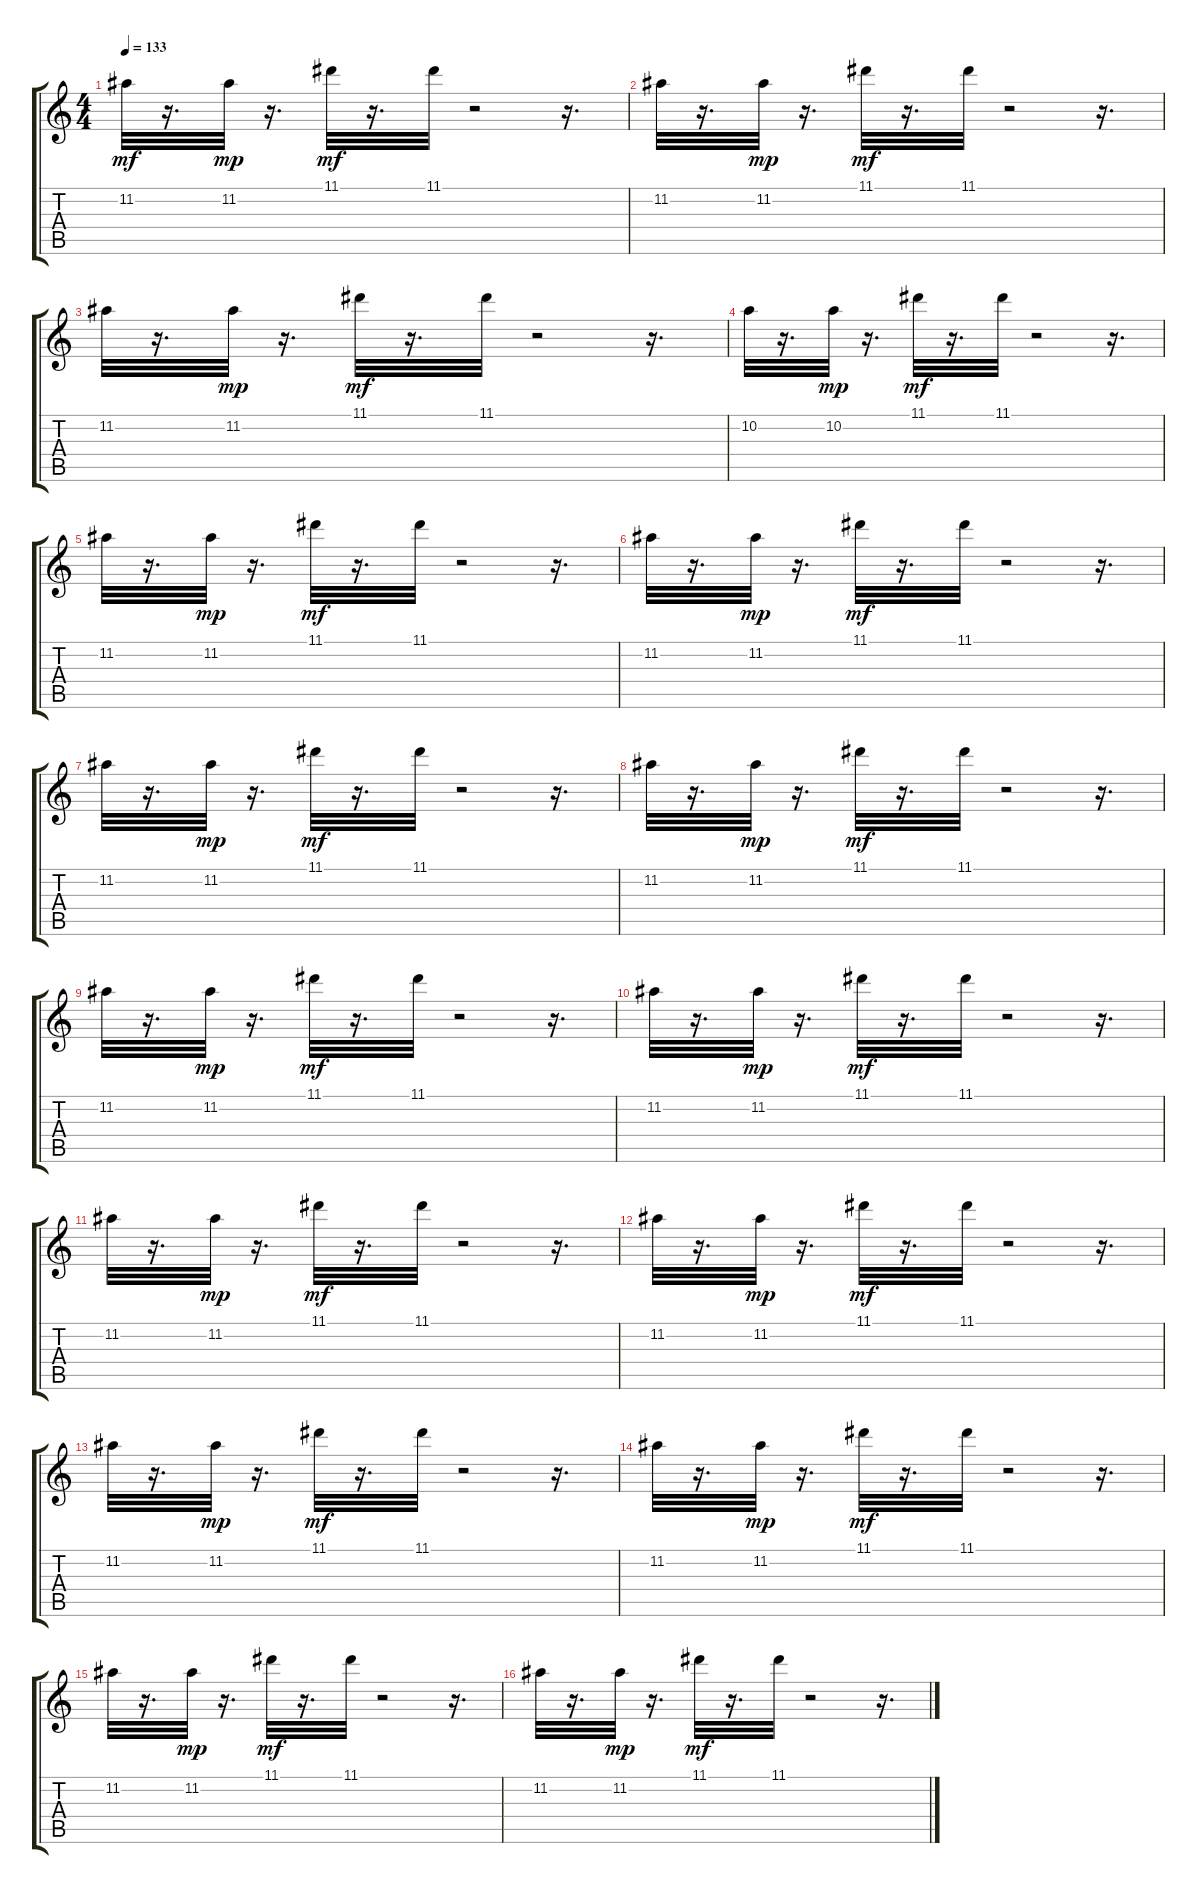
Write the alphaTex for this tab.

\track "" {instrument electricbassfinger}
\staff {score tabs}
\tuning (E4 B3 G3 D3 A2 E2) {hide}
\ts (4 4)
\tempo 133
\clef g2
\ks c
11.2.32{dy mf} r.16{d} 11.2.32{dy mp} r.16{d} 11.1.32{dy mf} r.16{d} 11.1.32 r.2 r.16{d} |
11.2.32 r.16{d} 11.2.32{dy mp} r.16{d} 11.1.32{dy mf} r.16{d} 11.1.32 r.2 r.16{d} |
11.2.32 r.16{d} 11.2.32{dy mp} r.16{d} 11.1.32{dy mf} r.16{d} 11.1.32 r.2 r.16{d} |
10.2.32 r.16{d} 10.2.32{dy mp} r.16{d} 11.1.32{dy mf} r.16{d} 11.1.32 r.2 r.16{d} |
11.2.32 r.16{d} 11.2.32{dy mp} r.16{d} 11.1.32{dy mf} r.16{d} 11.1.32 r.2 r.16{d} |
11.2.32 r.16{d} 11.2.32{dy mp} r.16{d} 11.1.32{dy mf} r.16{d} 11.1.32 r.2 r.16{d} |
11.2.32 r.16{d} 11.2.32{dy mp} r.16{d} 11.1.32{dy mf} r.16{d} 11.1.32 r.2 r.16{d} |
11.2.32 r.16{d} 11.2.32{dy mp} r.16{d} 11.1.32{dy mf} r.16{d} 11.1.32 r.2 r.16{d} |
11.2.32 r.16{d} 11.2.32{dy mp} r.16{d} 11.1.32{dy mf} r.16{d} 11.1.32 r.2 r.16{d} |
11.2.32 r.16{d} 11.2.32{dy mp} r.16{d} 11.1.32{dy mf} r.16{d} 11.1.32 r.2 r.16{d} |
11.2.32 r.16{d} 11.2.32{dy mp} r.16{d} 11.1.32{dy mf} r.16{d} 11.1.32 r.2 r.16{d} |
11.2.32 r.16{d} 11.2.32{dy mp} r.16{d} 11.1.32{dy mf} r.16{d} 11.1.32 r.2 r.16{d} |
11.2.32 r.16{d} 11.2.32{dy mp} r.16{d} 11.1.32{dy mf} r.16{d} 11.1.32 r.2 r.16{d} |
11.2.32 r.16{d} 11.2.32{dy mp} r.16{d} 11.1.32{dy mf} r.16{d} 11.1.32 r.2 r.16{d} |
11.2.32 r.16{d} 11.2.32{dy mp} r.16{d} 11.1.32{dy mf} r.16{d} 11.1.32 r.2 r.16{d} |
11.2.32 r.16{d} 11.2.32{dy mp} r.16{d} 11.1.32{dy mf} r.16{d} 11.1.32 r.2 r.16{d}
